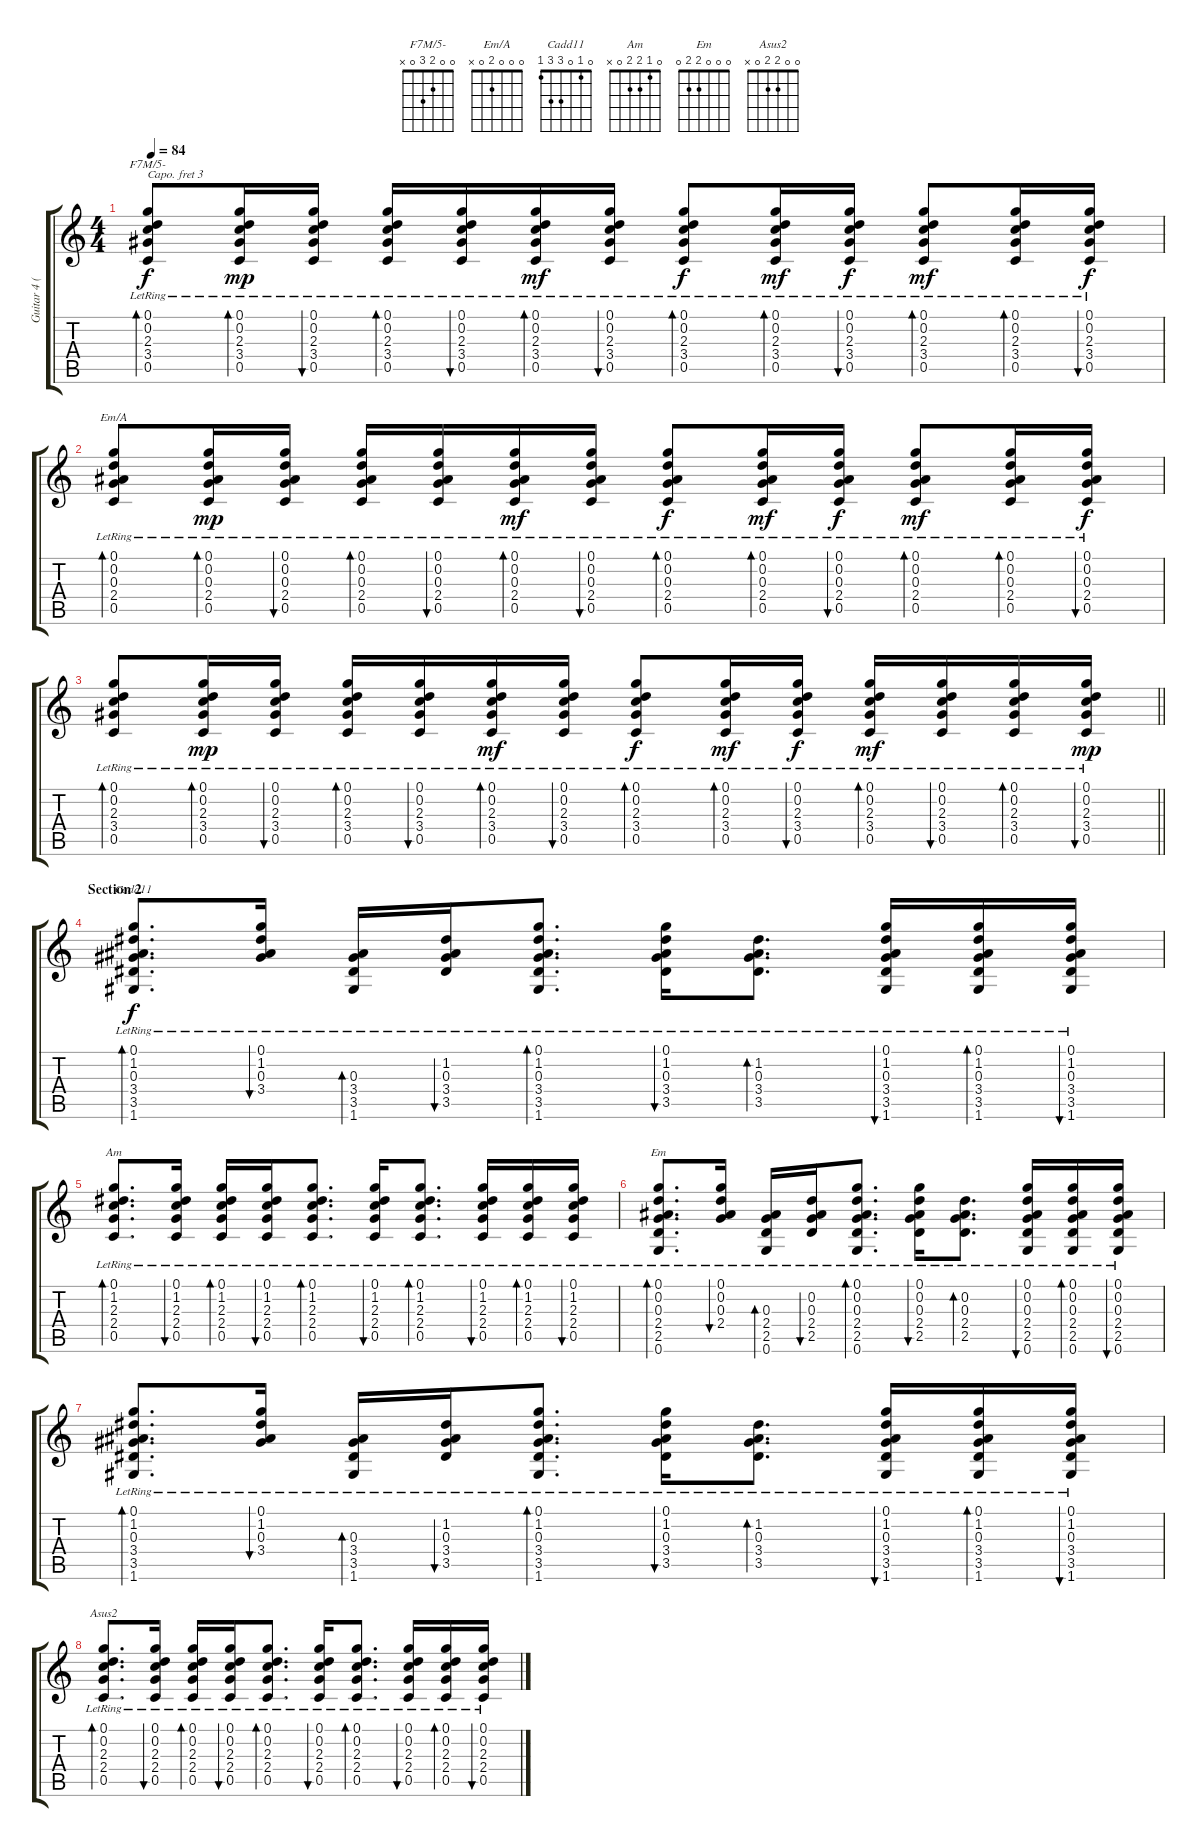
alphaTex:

\track ("Guitar 4 (Acoustic w/ Capo on 3rd Fret)" "Guitar 4 (") {instrument acousticguitarsteel}
\staff {score tabs}
\capo 3
\tuning (E4 B3 G3 D3 A2 E2) {hide}
\chord ("F7M/5-" 0 0 2 3 0 x)
\chord ("Em/A" 0 0 0 2 0 x)
\chord ("Cadd11" 0 1 0 3 3 1)
\chord ("Am" 0 1 2 2 0 x)
\chord ("Em" 0 0 0 2 2 0)
\chord ("Asus2" 0 0 2 2 0 x)
\ts (4 4)
\tempo 84
\clef g2
\ks c
(0.1{lr} 0.2{lr} 2.3{lr} 3.4{lr} 0.5{lr}).8{bd 60 ch "F7M/5-" dy f} (0.1{lr} 0.2{lr} 2.3{lr} 3.4{lr} 0.5{lr}).16{bd 30 dy mp} (0.1{lr} 0.2{lr} 2.3{lr} 3.4{lr} 0.5{lr}).16{bu 30} (0.1{lr} 0.2{lr} 2.3{lr} 3.4{lr} 0.5{lr}).16{bd 30} (0.1{lr} 0.2{lr} 2.3{lr} 3.4{lr} 0.5{lr}).16{bu 30} (0.1{lr} 0.2{lr} 2.3{lr} 3.4{lr} 0.5{lr}).16{bd 30 dy mf} (0.1{lr} 0.2{lr} 2.3{lr} 3.4{lr} 0.5{lr}).16{bu 30} (0.1{lr} 0.2{lr} 2.3{lr} 3.4{lr} 0.5{lr}).8{bd 30 dy f} (0.1{lr} 0.2{lr} 2.3{lr} 3.4{lr} 0.5{lr}).16{bd 30 dy mf} (0.1{lr} 0.2{lr} 2.3{lr} 3.4{lr} 0.5{lr}).16{bu 30 dy f} (0.1{lr} 0.2{lr} 2.3{lr} 3.4{lr} 0.5{lr}).8{bd 30 dy mf} (0.1{lr} 0.2{lr} 2.3{lr} 3.4{lr} 0.5{lr}).16{bd 30} (0.1{lr} 0.2{lr} 2.3{lr} 3.4{lr} 0.5{lr}).16{bu 30 dy f} |
(0.1{lr} 0.2{lr} 0.3{lr} 2.4{lr} 0.5{lr}).8{bd 60 ch "Em/A"} (0.1{lr} 0.2{lr} 0.3{lr} 2.4{lr} 0.5{lr}).16{bd 30 dy mp} (0.1{lr} 0.2{lr} 0.3{lr} 2.4{lr} 0.5{lr}).16{bu 30} (0.1{lr} 0.2{lr} 0.3{lr} 2.4{lr} 0.5{lr}).16{bd 30} (0.1{lr} 0.2{lr} 0.3{lr} 2.4{lr} 0.5{lr}).16{bu 30} (0.1{lr} 0.2{lr} 0.3{lr} 2.4{lr} 0.5{lr}).16{bd 30 dy mf} (0.1{lr} 0.2{lr} 0.3{lr} 2.4{lr} 0.5{lr}).16{bu 30} (0.1{lr} 0.2{lr} 0.3{lr} 2.4{lr} 0.5{lr}).8{bd 30 dy f} (0.1{lr} 0.2{lr} 0.3{lr} 2.4{lr} 0.5{lr}).16{bd 30 dy mf} (0.1{lr} 0.2{lr} 0.3{lr} 2.4{lr} 0.5{lr}).16{bu 30 dy f} (0.1{lr} 0.2{lr} 0.3{lr} 2.4{lr} 0.5{lr}).8{bd 30 dy mf} (0.1{lr} 0.2{lr} 0.3{lr} 2.4{lr} 0.5{lr}).16{bd 30} (0.1{lr} 0.2{lr} 0.3{lr} 2.4{lr} 0.5{lr}).16{bu 30 dy f} |
\barLineRight lightlight
(0.1{lr} 0.2{lr} 2.3{lr} 3.4{lr} 0.5{lr}).8{bd 60} (0.1{lr} 0.2{lr} 2.3{lr} 3.4{lr} 0.5{lr}).16{bd 30 dy mp} (0.1{lr} 0.2{lr} 2.3{lr} 3.4{lr} 0.5{lr}).16{bu 30} (0.1{lr} 0.2{lr} 2.3{lr} 3.4{lr} 0.5{lr}).16{bd 30} (0.1{lr} 0.2{lr} 2.3{lr} 3.4{lr} 0.5{lr}).16{bu 30} (0.1{lr} 0.2{lr} 2.3{lr} 3.4{lr} 0.5{lr}).16{bd 30 dy mf} (0.1{lr} 0.2{lr} 2.3{lr} 3.4{lr} 0.5{lr}).16{bu 30} (0.1{lr} 0.2{lr} 2.3{lr} 3.4{lr} 0.5{lr}).8{bd 30 dy f} (0.1{lr} 0.2{lr} 2.3{lr} 3.4{lr} 0.5{lr}).16{bd 30 dy mf} (0.1{lr} 0.2{lr} 2.3{lr} 3.4{lr} 0.5{lr}).16{bu 30 dy f} (0.1{lr} 0.2{lr} 2.3{lr} 3.4{lr} 0.5{lr}).16{bd 30 dy mf} (0.1{lr} 0.2{lr} 2.3{lr} 3.4{lr} 0.5{lr}).16{bu 30} (0.1{lr} 0.2{lr} 2.3{lr} 3.4{lr} 0.5{lr}).16{bd 30} (0.1{lr} 0.2{lr} 2.3{lr} 3.4{lr} 0.5{lr}).16{bu 30 dy mp} |
\section ("" "Section 2")
(0.1{lr} 1.2{lr} 0.3{lr} 3.4{lr} 3.5{lr} 1.6{lr}).8{d bd 60 ch "Cadd11" dy f} (0.1{lr} 1.2{lr} 0.3{lr} 3.4{lr}).16{bu 30} (0.3{lr} 3.4{lr} 3.5{lr} 1.6{lr}).16{bd 30} (1.2{lr} 0.3{lr} 3.4{lr} 3.5{lr}).16{bu 30} (0.1{lr} 1.2{lr} 0.3{lr} 3.4{lr} 3.5{lr} 1.6{lr}).8{d bd 30} (0.1{lr} 1.2{lr} 0.3{lr} 3.4{lr} 3.5{lr}).16{bu 30} (1.2{lr} 0.3{lr} 3.4{lr} 3.5{lr}).8{d bd 30} (0.1{lr} 1.2{lr} 0.3{lr} 3.4{lr} 3.5{lr} 1.6{lr}).16{bu 30} (0.1{lr} 1.2{lr} 0.3{lr} 3.4{lr} 3.5{lr} 1.6{lr}).16{bd 30} (0.1{lr} 1.2{lr} 0.3{lr} 3.4{lr} 3.5{lr} 1.6{lr}).16{bu 30} |
(0.1{lr} 1.2{lr} 2.3{lr} 2.4{lr} 0.5{lr}).8{d bd 30 ch "Am"} (0.1{lr} 1.2{lr} 2.3{lr} 2.4{lr} 0.5{lr}).16{bu 30} (0.1{lr} 1.2{lr} 2.3{lr} 2.4{lr} 0.5{lr}).16{bd 30} (0.1{lr} 1.2{lr} 2.3{lr} 2.4{lr} 0.5{lr}).16{bu 30} (0.1{lr} 1.2{lr} 2.3{lr} 2.4{lr} 0.5{lr}).8{d bd 30} (0.1{lr} 1.2{lr} 2.3{lr} 2.4{lr} 0.5{lr}).16{bu 30} (0.1{lr} 1.2{lr} 2.3{lr} 2.4{lr} 0.5{lr}).8{d bd 30} (0.1{lr} 1.2{lr} 2.3{lr} 2.4{lr} 0.5{lr}).16{bu 30} (0.1{lr} 1.2{lr} 2.3{lr} 2.4{lr} 0.5{lr}).16{bd 30} (0.1{lr} 1.2{lr} 2.3{lr} 2.4{lr} 0.5{lr}).16{bu 30} |
(0.1{lr} 0.2{lr} 0.3{lr} 2.4{lr} 2.5{lr} 0.6{lr}).8{d bd 30 ch "Em"} (0.1{lr} 0.2{lr} 0.3{lr} 2.4{lr}).16{bu 30} (0.3{lr} 2.4{lr} 2.5{lr} 0.6{lr}).16{bd 30} (0.2{lr} 0.3{lr} 2.4{lr} 2.5{lr}).16{bu 30} (0.1{lr} 0.2{lr} 0.3{lr} 2.4{lr} 2.5{lr} 0.6{lr}).8{d bd 30} (0.1{lr} 0.2{lr} 0.3{lr} 2.4{lr} 2.5{lr}).16{bu 30} (0.2{lr} 0.3{lr} 2.4{lr} 2.5{lr}).8{d bd 30} (0.1{lr} 0.2{lr} 0.3{lr} 2.4{lr} 2.5{lr} 0.6{lr}).16{bu 30} (0.1{lr} 0.2{lr} 0.3{lr} 2.4{lr} 2.5{lr} 0.6{lr}).16{bd 30} (0.1{lr} 0.2{lr} 0.3{lr} 2.4{lr} 2.5{lr} 0.6{lr}).16{bu 30} |
(0.1{lr} 1.2{lr} 0.3{lr} 3.4{lr} 3.5{lr} 1.6{lr}).8{d bd 30} (0.1{lr} 1.2{lr} 0.3{lr} 3.4{lr}).16{bu 30} (0.3{lr} 3.4{lr} 3.5{lr} 1.6{lr}).16{bd 30} (1.2{lr} 0.3{lr} 3.4{lr} 3.5{lr}).16{bu 30} (0.1{lr} 1.2{lr} 0.3{lr} 3.4{lr} 3.5{lr} 1.6{lr}).8{d bd 30} (0.1{lr} 1.2{lr} 0.3{lr} 3.4{lr} 3.5{lr}).16{bu 30} (1.2{lr} 0.3{lr} 3.4{lr} 3.5{lr}).8{d bd 30} (0.1 1.2{lr} 0.3{lr} 3.4{lr} 3.5{lr} 1.6{lr}).16{bu 30} (0.1{lr} 1.2{lr} 0.3{lr} 3.4{lr} 3.5{lr} 1.6{lr}).16{bd 30} (0.1{lr} 1.2{lr} 0.3{lr} 3.4{lr} 3.5{lr} 1.6{lr}).16{bu 30} |
(0.1{lr} 0.2{lr} 2.3{lr} 2.4{lr} 0.5{lr}).8{d bd 30 ch "Asus2"} (0.1{lr} 0.2{lr} 2.3{lr} 2.4{lr} 0.5{lr}).16{bu 30} (0.1{lr} 0.2{lr} 2.3{lr} 2.4{lr} 0.5{lr}).16{bd 30} (0.1{lr} 0.2{lr} 2.3{lr} 2.4{lr} 0.5{lr}).16{bu 30} (0.1{lr} 0.2{lr} 2.3{lr} 2.4{lr} 0.5{lr}).8{d bd 30} (0.1{lr} 0.2{lr} 2.3{lr} 2.4{lr} 0.5{lr}).16{bu 30} (0.1{lr} 0.2{lr} 2.3{lr} 2.4{lr} 0.5{lr}).8{d bd 30} (0.1{lr} 0.2{lr} 2.3{lr} 2.4{lr} 0.5{lr}).16{bu 30} (0.1{lr} 0.2{lr} 2.3{lr} 2.4{lr} 0.5{lr}).16{bd 30} (0.1{lr} 0.2{lr} 2.3{lr} 2.4{lr} 0.5{lr}).16{bu 30}
